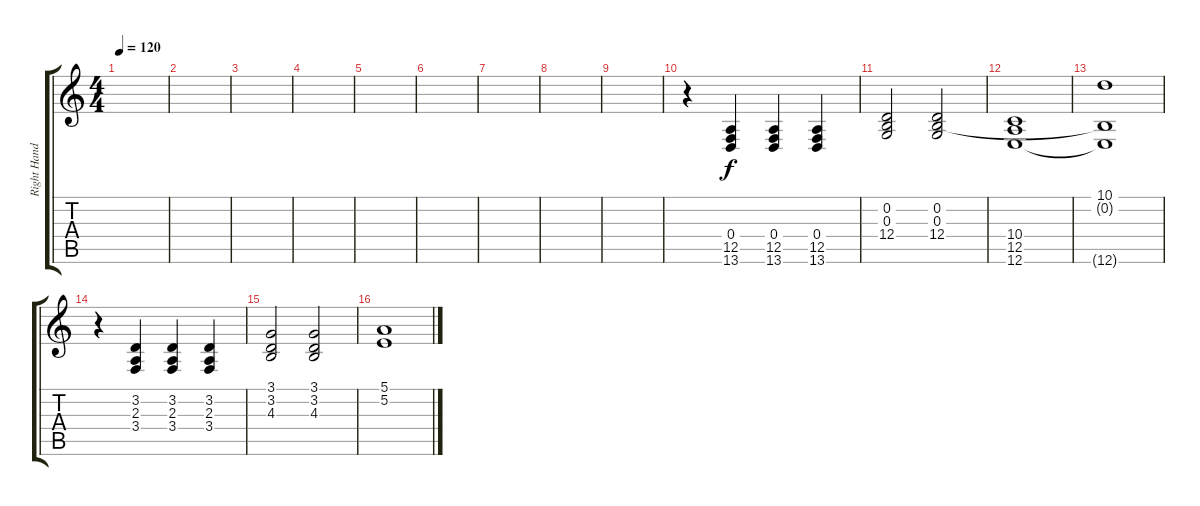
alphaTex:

\track ("Right Hand - G Major - 1st part" "Right Hand") {instrument violin}
\staff {score tabs}
\tuning (E4 B3 G3 D3 A2 E2) {hide}
\ts (4 4)
\tempo 120
\clef g2
\ks c
|
|
|
|
|
|
|
|
|
r.4 (0.4 12.5 13.6).4 (0.4 12.5 13.6).4 (0.4 12.5 13.6).4 |
(0.2 0.3 12.4).2 (0.2 0.3 12.4).2 |
(10.4 12.5 12.6).1 |
(10.1 0.2{t} 12.6{t}).1 |
r.4 (3.2 2.3 3.4).4 (3.2 2.3 3.4).4 (3.2 2.3 3.4).4 |
(3.1 3.2 4.3).2 (3.1 3.2 4.3).2 |
(5.1 5.2).1
